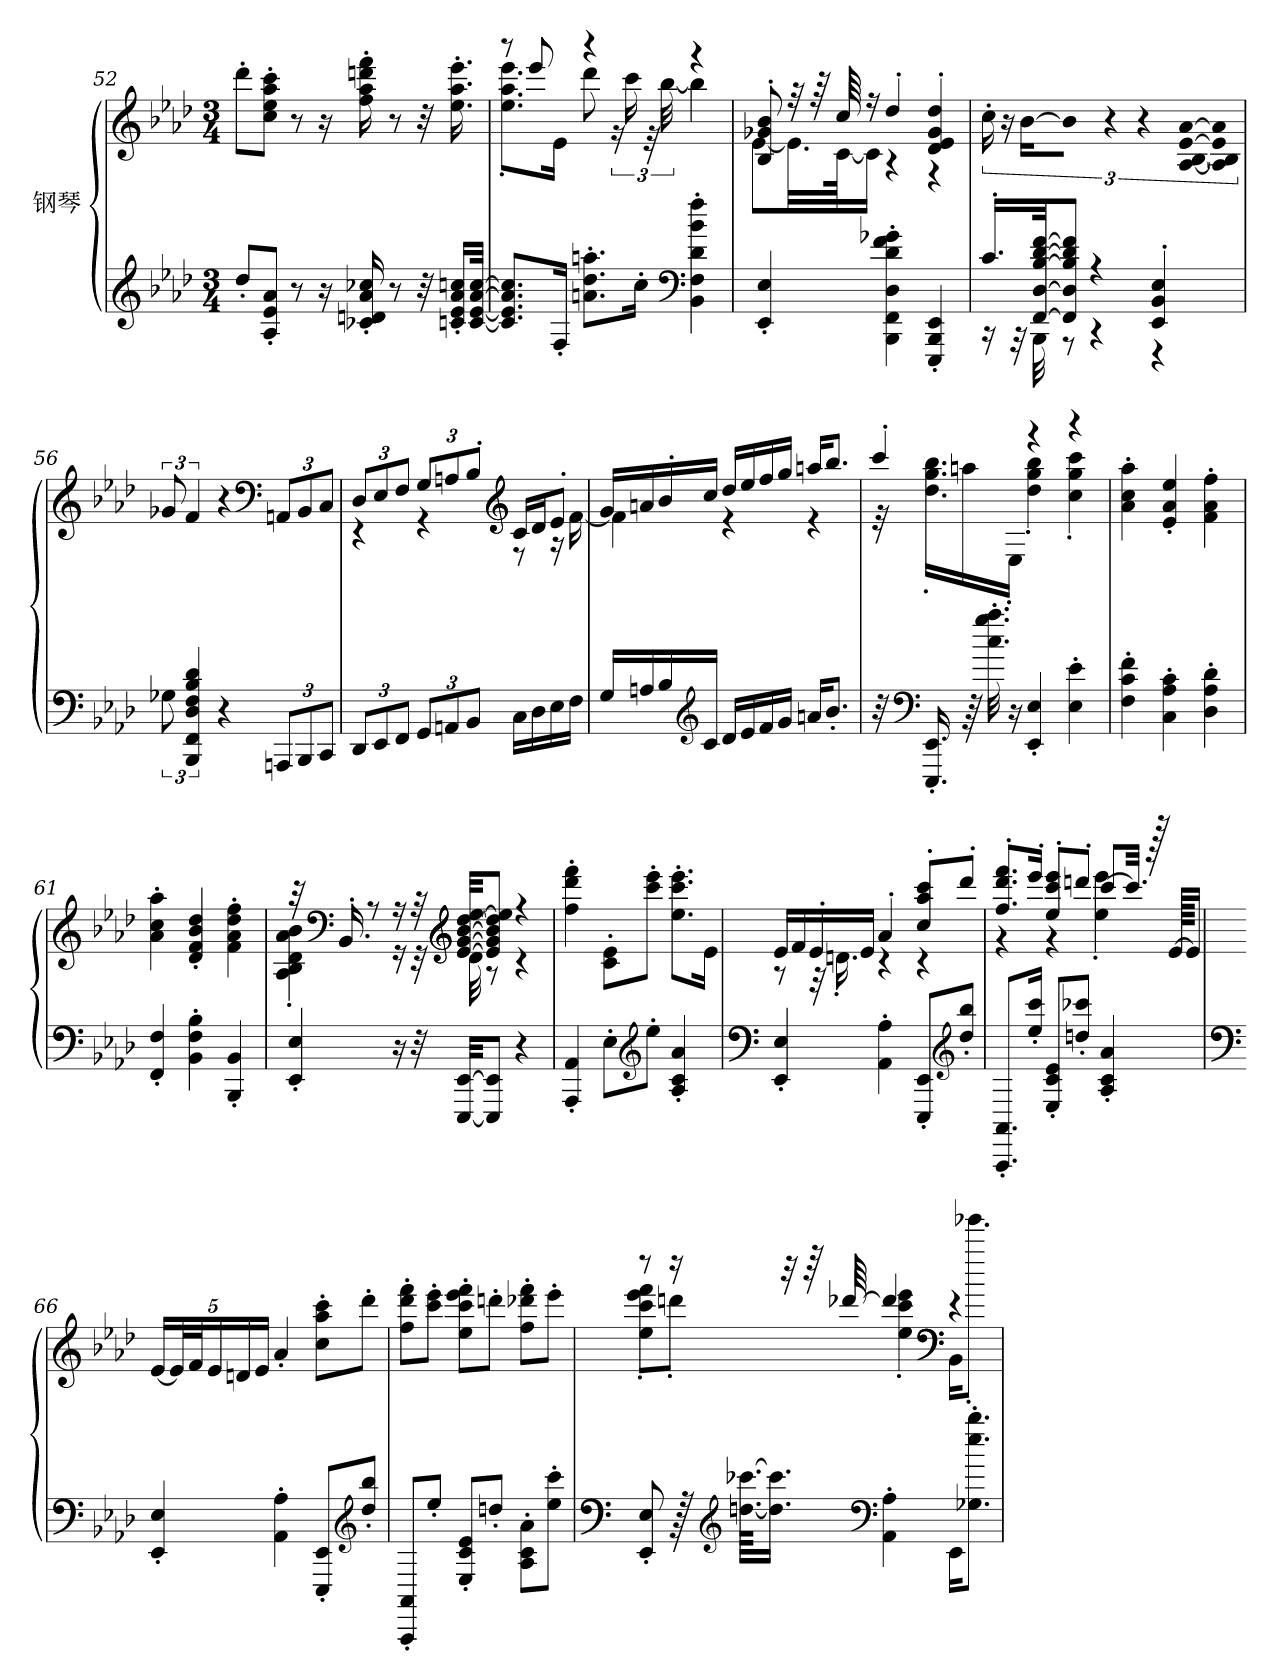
**kern	**kern
*part1	*part1
*staff2	*staff1
*I"钢琴	*
*clefG2	*clefG2
*k[b-e-a-d-]	*k[b-e-a-d-]
*M3/4	*M3/4
=52	=52
8dd-'/L	8ddd-'\L
8A-/' 8e-/' 8a-/'J	8cc\' 8ee-\' 8aa-\' 8ccc\'J
8r	8r
16r	16r
16c-X/' 16dn/' 16a-/' 16cc-X/'	16ff\' 16aa-\' 16dddn\' 16fff\'
8r	8r
32r	32r
16cn/' 16e-/' 16a-/' 16ccn/'LL	16.ee-\' 16.aa-\' 16.eee-\'
[32c/ [32e-/ [32a-/ [32cc/JJk	.
!!LO:PB:g=z
=53	=53
*	*^
8.c/] 8.e-/] 8.a-/] 8.cc/]L	8r	8.ee-\' 8.aa-\' 8.eee-\'L
.	8eee-/	.
16F'/Jk	.	16e-\Jk
8.an\' 8.dd-\' 8.aan\'L	4r	8ddd-\
.	.	24r
.	.	24ccc\
16cc'\Jk	.	.
.	.	48r
.	.	[48bb-\
*clefF4	*	*
4BB-\' 4F\' 4d-\' 4b-\' 4ff\'	4r	4bb-\]
=54	=54	=54
4EE-/' 4E-/'	8B-/' 8g-X/' 8b-/'	[8e-\L
.	32r	32.e-\LL]
.	64r	.
.	64cc/	[64c\JK
.	16r	16c\JJ]
4BBB-\' 4FF\' 4D-\' 4d-\' 4f\' 4g-X\'	4dd-'/	4r
4EEE-/' 4BBB-/' 4EE-/'	4d-/' 4e-/' 4g-/' 4dd-/'	4r
*	*v	*v
=55	=55
*^	*
16.c'/LL	16r	24cc'\
.	.	24r
.	32r	.
.	.	[24b-\KL
[32FF/ [32D-/ [32B-/ [32d-/ [32f/JK	32BBB-\	.
8FF/] 8D-/] 8B-/] 8d-/] 8f/]J	8r	8b-\J]
4r	4r	8r
.	.	16r
.	.	[16A-/ [16B-/ [16e-/ [16a-/
4EE-/' 4BB-/' 4E-/'	4r	4A-/] 4B-/] 4e-/] 4a-/]
*v	*v	*
!!LO:LB:g=z
=56	=56
12G-X\	12g-X/
6BBB-/ 6FF/ 6D-/ 6F/ 6B-/ 6d-/	6f/
4r	4r
*	*clefF4
*Xbrackettup	*Xbrackettup
12AAAn/L	12AAn/L
12BBB-/	12BB-/
12CC/J	12C/J
=57	=57
*	*^
12DD-/L	12D-/L	4r
12EE-/	12E-/	.
12FF/J	12F/J	.
12GG/L	12G/L	4r
12AAn/	12An/	.
12BB-/J	12B-'/J	.
*	*clefG2	*
16C\LL	16c/LL	8r
16D-\	16d-/J	.
16E-\	8e-'/J	16r
16F\JJ	.	[16f\
=58	=58	=58
16G/LL	16g/LL	4f\]
16An/	16an/	.
16B-/	16b-'/	.
*clefG2	*	*
16c/JJ	16cc/JJ	.
16d-/LL	16dd-/LL	4r
16e-/	16ee-/	.
16f/	16ff/	.
16g/JJ	16gg/JJ	.
16an/KL	16aan/KL	4r
8.b-'/J	8.bb-/J	.
!!LO:LB:g=z	!!
=59	=59	=59
32r	4ccc'/	32r
*clefF4	*	*
16.EEE-/' 16.EE-/'	.	16.dd-\' 16.gg\' 16.bb-\'LL
64r	.	16aan\
32.cc\' 32.gg\' 32.aa-\'	.	.
16r	.	16E-'\JJ
4EE-/' 4E-/'	4r	4dd-\' 4gg\' 4bb-\'
4E-\' 4e-\'	4r	4cc\' 4gg\' 4ccc\'
*	*v	*v
=60	=60
4F\' 4c\' 4f\'	4a-\' 4cc\' 4aa-\'
4C\' 4A-\' 4c\'	4e-/' 4a-/' 4ee-/'
4D-\' 4A-\' 4d-\'	4f\' 4a-\' 4ff\'
=61	=61
4FF/' 4F/'	4a-\' 4cc\' 4aa-\'
4BB-\' 4F\' 4B-\'	4d-/' 4f/' 4b-/' 4dd-/'
4BBB-/' 4BB-/'	4f\' 4a-\' 4dd-\' 4ff\'
=62	=62
*	*^
4EE-/' 4E-/'	32r	4A-\' 4B-\' 4d-\' 4a-\' 4b-\'
*	*clefF4	*
.	16.BB-'/	.
.	8r	.
16r	16r	16r
32r	32r	32r
*	*clefG2	*
[32EEE-/ [32EE-/KKL	[32e-/ [32g/ [32b-/ [32dd-/ [32ee-/KKL	32d-\
8EEE-/] 8EE-/]J	8e-/] 8g/] 8b-/] 8dd-/] 8ee-/]J	8r
4r	4r	4r
*	*v	*v
=63	=63
4AAA-/' 4AA-/'	4ff\' 4ddd-\' 4fff\'
8E-'\L	8c\' 8e-\'L
*clefG2	*
8ee-'\J	8ccc\' 8eee-\'J
4A-/' 4c/' 4a-/'	8.ee-\' 8.ccc\' 8.eee-\'L
.	16e-\Jk
!!LO:LB:g=z
=64	=64
*clefF4	*
*	*^
4EE-/' 4E-/'	16e-/LL	8r
.	16f/	.
.	16e-'/	32r
.	.	16.dn'\
.	16e-/JJ	.
4AA-\' 4A-\'	4a-'/	4r
8EEE-/' 8EE-/'L	8cc/' 8aa-/' 8ccc/'L	4r
*clefG2	*	*
8dd-/' 8bb-/'J	8ddd-'/J	.
=65	=65	=65
8.AAA-/' 8.AA-/'L	8.ff/' 8.ddd-/' 8.fff/'L	4r
16ee-/' 16ccc/'Jk	16eee-'/Jk	.
8E-/' 8c/' 8e-/'L	8ee-/' 8ccc/' 8eee-/'L	4r
8ddn/' 8ccc-X/'J	8dddn'/J	.
4A-/' 4c/' 4a-/'	[8ccc/L	4ee-\' 4eee-\'
.	32.ccc/Jkk]	.
.	128r	.
.	[128e-/KKKLL	.
.	16e-/JJ]	.
*	*v	*v
=66	=66
*clefF4	*
4EE-/' 4E-/'	[20e-/LL
.	40e-/L]
.	40f/J
.	20e-/
.	20dn/
.	20e-/JJ
4AA-\' 4A-\'	4a-'/
8EEE-/' 8EE-/'L	8cc\' 8aa-\' 8ccc\'L
*clefG2	*
8dd-/' 8bb-/'J	8ddd-'\J
!!LO:LB:g=z
=67	=67
8AAA-/' 8AA-/'L	8ff\' 8ddd-\' 8fff\'L
8ee-'/J	8ccc\' 8eee-\'J
8E-/' 8c/' 8e-/'L	8ee-\' 8ccc\' 8eee-\' 8fff\'L
8ddn'/J	8dddn'\J
8A-\' 8c\' 8a-\'L	8ff\' 8ddd-X\' 8fff\'L
8ee-\' 8ccc\'J	8eee-'\J
=68	=68
*clefF4	*
*	*^
8EE-/' 8E-/'	8r	8ee-\' 8ccc\' 8eee-\' 8fff\'L
128r	16r	8dddn'\J
*clefG2	*	*
[64.ddn\ [64.ccc-X\KKLL	.	.
16.dd\] 16.ccc-\]JJ	.	.
.	32r	.
.	64r	.
.	[64ddd-X/	.
*clefF4	*	*
4AA-\' 4A-\'	4ddd-/]	4ee-\' 4ccc\' 4eee-\'
*	*clefF4	*
16EE-\KL	4r	16BB-\KL
8.G-X\' 8.ee-\' 8.bb-\'J	.	8.ggg-X'\J
*	*v	*v
=	=
*-	*-
